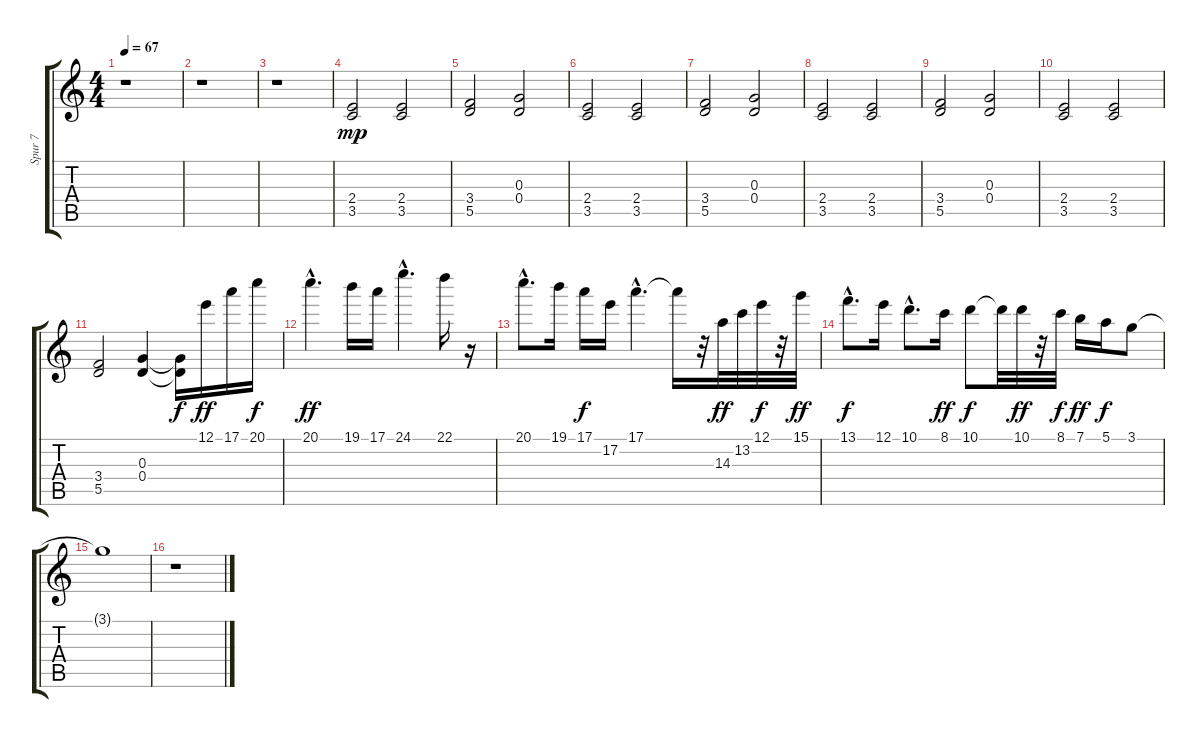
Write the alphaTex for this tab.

\track ("Spur 7" "Spur 7") {instrument overdrivenguitar}
\staff {score tabs}
\tuning (E4 B3 G3 D3 A2 E2) {hide}
\ts (4 4)
\tempo 67
\clef g2
\ks c
r.1{dy f} |
r.1 |
r.1 |
(2.4 3.5).2{dy mp} (2.4 3.5).2 |
(3.4 5.5).2 (0.3 0.4).2 |
(2.4 3.5).2 (2.4 3.5).2 |
(3.4 5.5).2 (0.3 0.4).2 |
(2.4 3.5).2 (2.4 3.5).2 |
(3.4 5.5).2 (0.3 0.4).2 |
(2.4 3.5).2 (2.4 3.5).2 |
(3.4 5.5).2 (0.3 0.4).4 (0.3{t} 0.4{t}).16{dy f} 12.1.16{dy ff} 17.1.16 20.1.16{dy f} |
20.1{hac}.4{d dy ff} 19.1.16 17.1.16 24.1{hac}.4{d} 22.1.16 r.16 |
20.1{hac}.8{d} 19.1.16 17.1.16{dy f} 17.2.16 17.1{hac}.4{d} 17.1{t}.16 r.32 14.3.32{dy ff} 13.2.32 12.1.32{dy f} r.32 15.1.32{dy ff} |
13.1{hac}.8{d dy f} 12.1.16 10.1{hac}.8{d} 8.1.16{dy ff} 10.1.8{dy f} 10.1{t}.32 10.1.32{dy ff} r.32 8.1.32{dy f} 7.1.16{dy ff} 5.1.16{dy f} 3.1.8 |
3.1{t}.1 |
r.1
